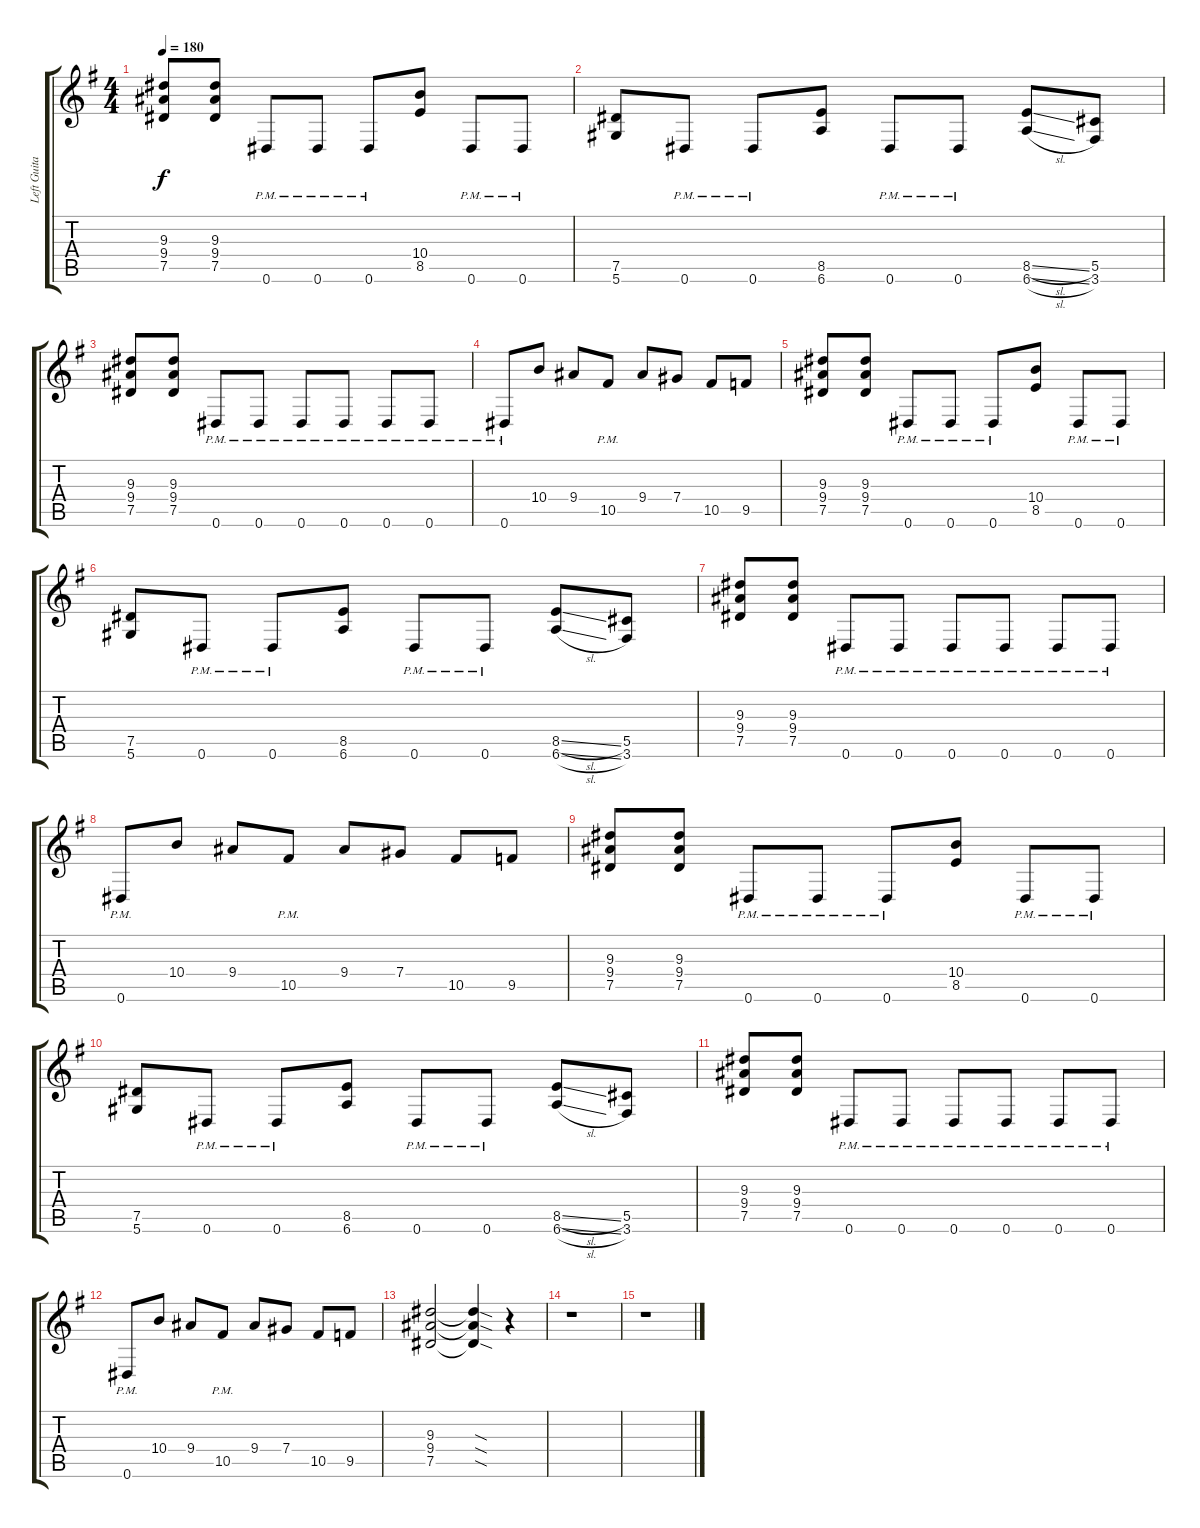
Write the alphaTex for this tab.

\track ("Left Guitar" "Left Guita") {instrument overdrivenguitar}
\staff {score tabs}
\tuning (Eb4 Bb3 Gb3 Db3 Ab2 Eb2) {hide}
\ts (4 4)
\tempo 180
\clef g2
\ks g
(9.3 9.4 7.5).8{dy f} (9.3 9.4 7.5).8 0.6{pm}.8 0.6{pm}.8 0.6{pm}.8 (10.4 8.5).8 0.6{pm}.8 0.6{pm}.8 |
(7.5 5.6).8 0.6{pm}.8 0.6{pm}.8 (8.5 6.6).8 0.6{pm}.8 0.6{pm}.8 (8.5{sl} 6.6{sl}).8 (5.5 3.6).8 |
(9.3 9.4 7.5).8 (9.3 9.4 7.5).8 0.6{pm}.8 0.6{pm}.8 0.6{pm}.8 0.6{pm}.8 0.6{pm}.8 0.6{pm}.8 |
0.6{pm}.8 10.4.8 9.4.8 10.5{pm}.8 9.4.8 7.4.8 10.5.8 9.5.8 |
(9.3 9.4 7.5).8 (9.3 9.4 7.5).8 0.6{pm}.8 0.6{pm}.8 0.6{pm}.8 (10.4 8.5).8 0.6{pm}.8 0.6{pm}.8 |
(7.5 5.6).8 0.6{pm}.8 0.6{pm}.8 (8.5 6.6).8 0.6{pm}.8 0.6{pm}.8 (8.5{sl} 6.6{sl}).8 (5.5 3.6).8 |
(9.3 9.4 7.5).8 (9.3 9.4 7.5).8 0.6{pm}.8 0.6{pm}.8 0.6{pm}.8 0.6{pm}.8 0.6{pm}.8 0.6{pm}.8 |
0.6{pm}.8 10.4.8 9.4.8 10.5{pm}.8 9.4.8 7.4.8 10.5.8 9.5.8 |
(9.3 9.4 7.5).8 (9.3 9.4 7.5).8 0.6{pm}.8 0.6{pm}.8 0.6{pm}.8 (10.4 8.5).8 0.6{pm}.8 0.6{pm}.8 |
(7.5 5.6).8 0.6{pm}.8 0.6{pm}.8 (8.5 6.6).8 0.6{pm}.8 0.6{pm}.8 (8.5{sl} 6.6{sl}).8 (5.5 3.6).8 |
(9.3 9.4 7.5).8 (9.3 9.4 7.5).8 0.6{pm}.8 0.6{pm}.8 0.6{pm}.8 0.6{pm}.8 0.6{pm}.8 0.6{pm}.8 |
0.6{pm}.8 10.4.8 9.4.8 10.5{pm}.8 9.4.8 7.4.8 10.5.8 9.5.8 |
(9.3 9.4 7.5).2 (9.3{sod t} 9.4{sod t} 7.5{sod t}).4 r.4 |
r.1 |
r.1
